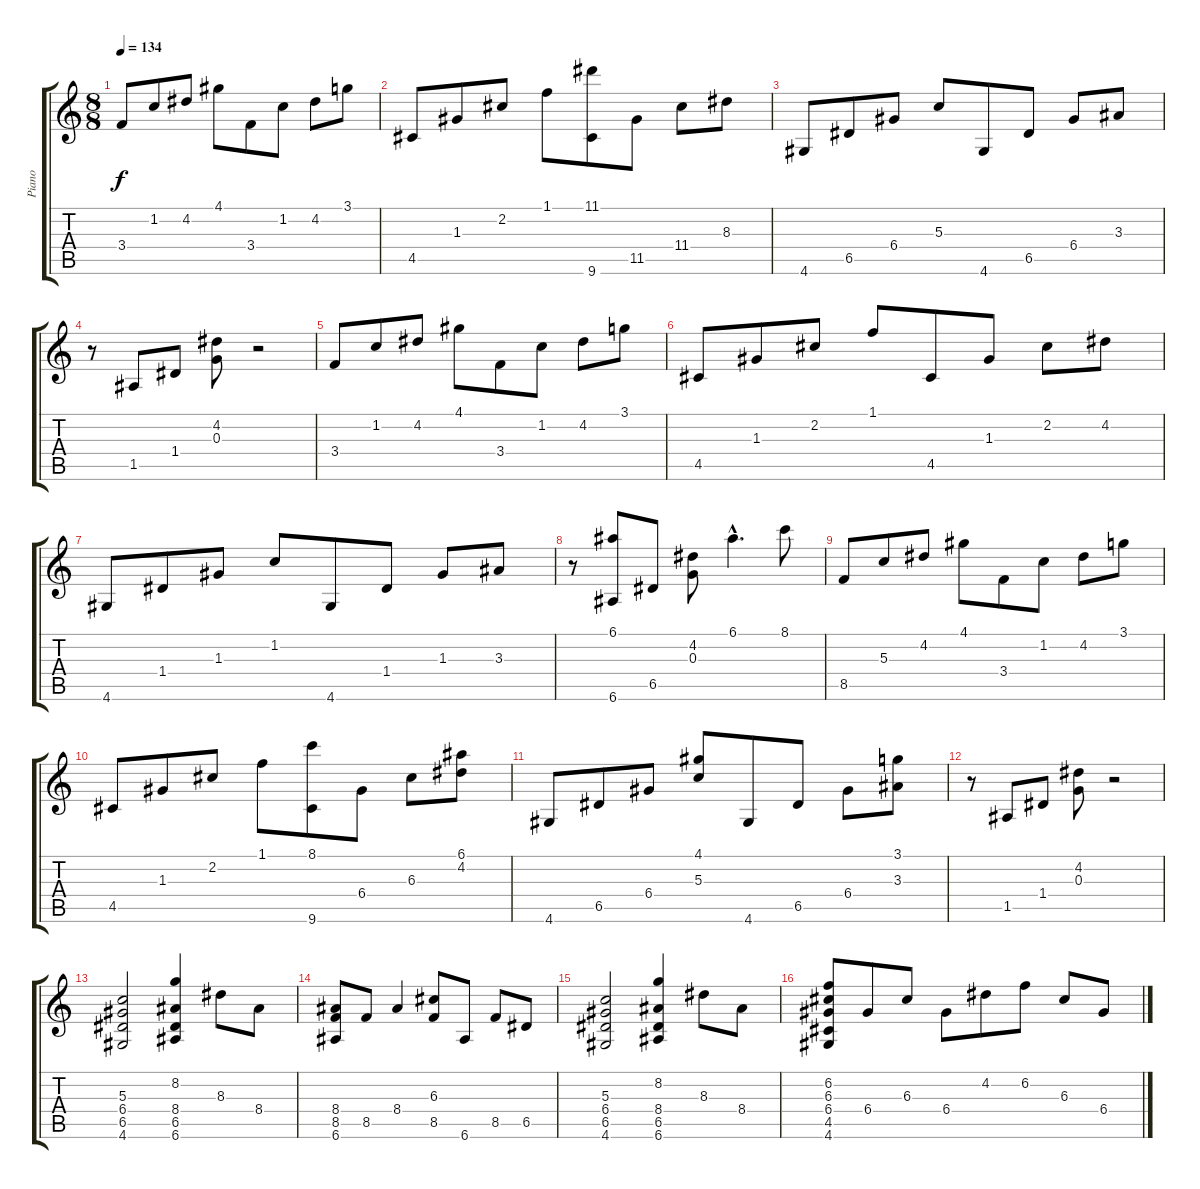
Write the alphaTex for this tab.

\track ("Piano" "Piano") {instrument electricguitarjazz}
\staff {score tabs}
\tuning (E4 B3 G3 D3 A2 E2) {hide}
\ts (8 8)
\tempo 134
\clef g2
\ks c
3.4.8{dy f} 1.2.8 4.2.8 4.1.8 3.4.8 1.2.8 4.2.8 3.1.8 |
4.5.8 1.3.8 2.2.8 1.1.8 (11.1 9.6).8 11.5.8 11.4.8 8.3.8 |
4.6.8 6.5.8 6.4.8 5.3.8 4.6.8 6.5.8 6.4.8 3.3.8 |
r.8 1.5.8 1.4.8 (4.2 0.3).8 r.2 |
3.4.8 1.2.8 4.2.8 4.1.8 3.4.8 1.2.8 4.2.8 3.1.8 |
4.5.8 1.3.8 2.2.8 1.1.8 4.5.8 1.3.8 2.2.8 4.2.8 |
4.6.8 1.4.8 1.3.8 1.2.8 4.6.8 1.4.8 1.3.8 3.3.8 |
r.8 (6.1 6.6).8 6.5.8 (4.2 0.3).8 6.1{hac}.4{d} 8.1.8 |
8.5.8 5.3.8 4.2.8 4.1.8 3.4.8 1.2.8 4.2.8 3.1.8 |
4.5.8 1.3.8 2.2.8 1.1.8 (8.1 9.6).8 6.4.8 6.3.8 (6.1 4.2).8 |
4.6.8 6.5.8 6.4.8 (4.1 5.3).8 4.6.8 6.5.8 6.4.8 (3.1 3.3).8 |
r.8 1.5.8 1.4.8 (4.2 0.3).8 r.2 |
(5.3 6.4 6.5 4.6).2 (8.2 8.4 6.5 6.6).4 8.3.8 8.4.8 |
(8.4 8.5 6.6).8 8.5.8 8.4.4 (6.3 8.5).8 6.6.8 8.5.8 6.5.8 |
(5.3 6.4 6.5 4.6).2 (8.2 8.4 6.5 6.6).4 8.3.8 8.4.8 |
(6.2 6.3 6.4 4.5 4.6).8 6.4.8 6.3.8 6.4.8 4.2.8 6.2.8 6.3.8 6.4.8
